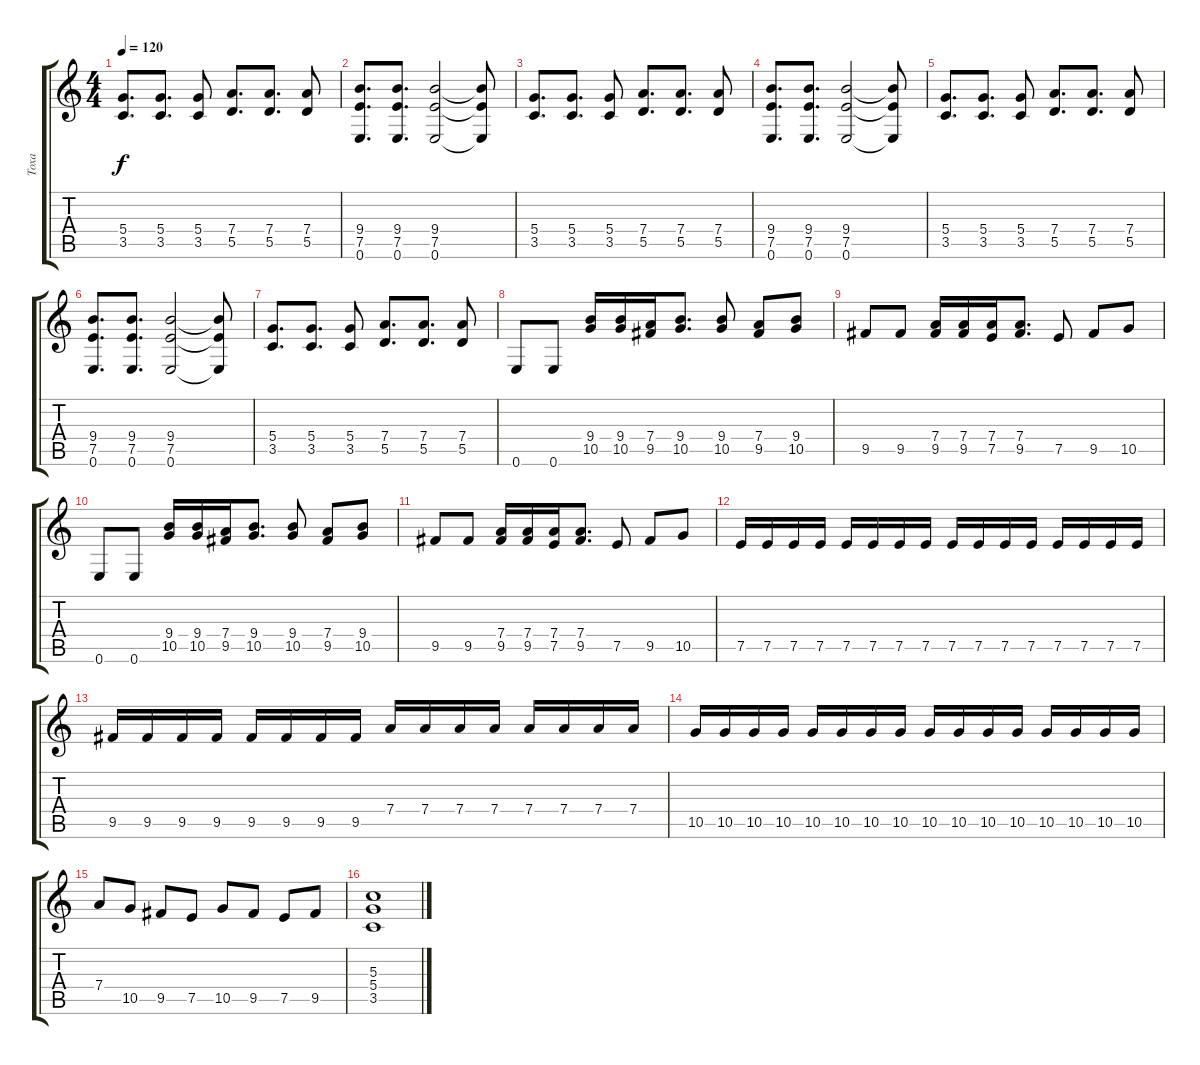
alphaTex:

\track ("Тоха" "Тоха") {instrument distortionguitar}
\staff {score tabs}
\tuning (E4 B3 G3 D3 A2 E2) {hide}
\ts (4 4)
\tempo 120
\clef g2
\ks c
(5.4 3.5).8{d dy f} (5.4 3.5).8{d} (5.4 3.5).8 (7.4 5.5).8{d} (7.4 5.5).8{d} (7.4 5.5).8 |
(9.4 7.5 0.6).8{d} (9.4 7.5 0.6).8{d} (9.4 7.5 0.6).2 (9.4{t} 7.5{t} 0.6{t}).8 |
(5.4 3.5).8{d} (5.4 3.5).8{d} (5.4 3.5).8 (7.4 5.5).8{d} (7.4 5.5).8{d} (7.4 5.5).8 |
(9.4 7.5 0.6).8{d} (9.4 7.5 0.6).8{d} (9.4 7.5 0.6).2 (9.4{t} 7.5{t} 0.6{t}).8 |
(5.4 3.5).8{d} (5.4 3.5).8{d} (5.4 3.5).8 (7.4 5.5).8{d} (7.4 5.5).8{d} (7.4 5.5).8 |
(9.4 7.5 0.6).8{d} (9.4 7.5 0.6).8{d} (9.4 7.5 0.6).2 (9.4{t} 7.5{t} 0.6{t}).8 |
(5.4 3.5).8{d} (5.4 3.5).8{d} (5.4 3.5).8 (7.4 5.5).8{d} (7.4 5.5).8{d} (7.4 5.5).8 |
0.6.8 0.6.8 (9.4 10.5).16 (9.4 10.5).16 (7.4 9.5).16 (9.4 10.5).8{d} (9.4 10.5).8 (7.4 9.5).8 (9.4 10.5).8 |
9.5.8 9.5.8 (7.4 9.5).16 (7.4 9.5).16 (7.4 7.5).16 (7.4 9.5).8{d} 7.5.8 9.5.8 10.5.8 |
0.6.8 0.6.8 (9.4 10.5).16 (9.4 10.5).16 (7.4 9.5).16 (9.4 10.5).8{d} (9.4 10.5).8 (7.4 9.5).8 (9.4 10.5).8 |
9.5.8 9.5.8 (7.4 9.5).16 (7.4 9.5).16 (7.4 7.5).16 (7.4 9.5).8{d} 7.5.8 9.5.8 10.5.8 |
7.5.16 7.5.16 7.5.16 7.5.16 7.5.16 7.5.16 7.5.16 7.5.16 7.5.16 7.5.16 7.5.16 7.5.16 7.5.16 7.5.16 7.5.16 7.5.16 |
9.5.16 9.5.16 9.5.16 9.5.16 9.5.16 9.5.16 9.5.16 9.5.16 7.4.16 7.4.16 7.4.16 7.4.16 7.4.16 7.4.16 7.4.16 7.4.16 |
10.5.16 10.5.16 10.5.16 10.5.16 10.5.16 10.5.16 10.5.16 10.5.16 10.5.16 10.5.16 10.5.16 10.5.16 10.5.16 10.5.16 10.5.16 10.5.16 |
7.4.8 10.5.8 9.5.8 7.5.8 10.5.8 9.5.8 7.5.8 9.5.8 |
(5.3 5.4 3.5).1
